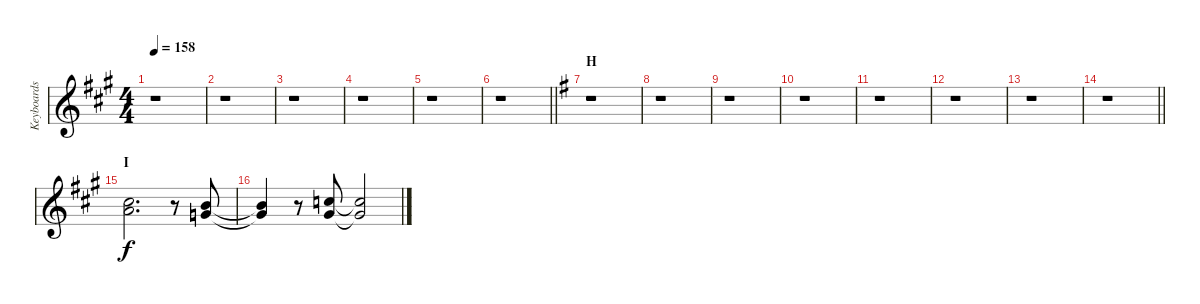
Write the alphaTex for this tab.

\track ("Keyboards (high register)" "Keyboards ") {instrument acousticgrandpiano}
\staff {score}
\tuning (E4 B3 G3 D3 A2 E2 B1) {hide}
\ts (4 4)
\tempo 158
\clef g2
\ks f#minor
r.1{dy f} |
r.1 |
\ks a
r.1 |
r.1 |
r.1 |
\barLineRight lightlight
r.1 |
\section ("" "H")
\ks g
r.1 |
r.1 |
r.1 |
r.1 |
r.1 |
r.1 |
r.1 |
\barLineRight lightlight
r.1 |
\section ("" "I")
\ks a
(9.1 10.2).2{d volume 13 instrument acousticgrandpiano} r.8 (7.1 8.2).8 |
(7.1{t} 8.2{t}).4 r.8 (8.1 9.2).8 (8.1{t} 9.2{t}).2
